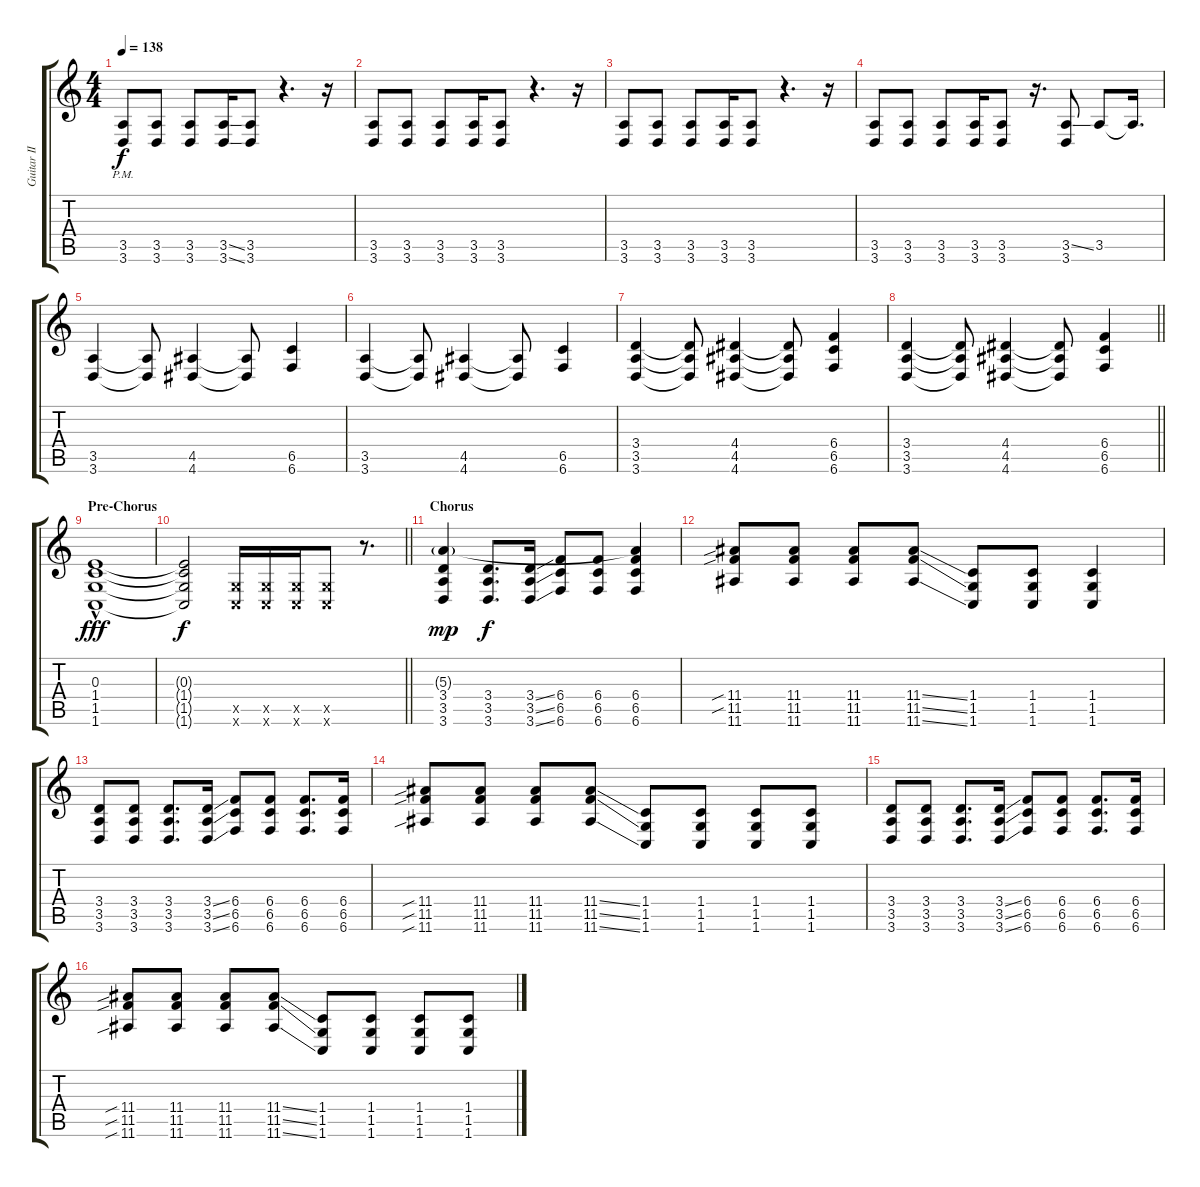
\track ("Guitar II" "Guitar II") {instrument distortionguitar}
\staff {score tabs}
\tuning (Db4 Ab3 E3 B2 Gb2 B1) {hide}
\ts (4 4)
\tempo 138
\clef g2
\ks c
(3.5{pm} 3.6{pm}).8{dy f} (3.5 3.6).8 (3.5 3.6).8 (3.5{ss} 3.6{ss}).16 (3.5 3.6).8 r.4{d} r.16 |
(3.5 3.6).8 (3.5 3.6).8 (3.5 3.6).8 (3.5 3.6).16 (3.5 3.6).8 r.4{d} r.16 |
(3.5 3.6).8 (3.5 3.6).8 (3.5 3.6).8 (3.5 3.6).16 (3.5 3.6).8 r.4{d} r.16 |
(3.5 3.6).8 (3.5 3.6).8 (3.5 3.6).8 (3.5 3.6).16 (3.5 3.6).8 r.16{d} (3.5{ss} 3.6).8 3.5.8 3.5{t}.16{d} |
(3.5 3.6).4 (3.5{t} 3.6{t}).8 (4.5 4.6).4 (4.5{t} 4.6{t}).8 (6.5 6.6).4 |
(3.5 3.6).4 (3.5{t} 3.6{t}).8 (4.5 4.6).4 (4.5{t} 4.6{t}).8 (6.5 6.6).4 |
(3.4 3.5 3.6).4 (3.4{t} 3.5{t} 3.6{t}).8 (4.4 4.5 4.6).4 (4.4{t} 4.5{t} 4.6{t}).8 (6.4 6.5 6.6).4 |
\barLineRight lightlight
(3.4 3.5 3.6).4 (3.4{t} 3.5{t} 3.6{t}).8 (4.4 4.5 4.6).4 (4.4{t} 4.5{t} 4.6{t}).8 (6.4 6.5 6.6).4 |
\section ("" "Pre-Chorus")
(0.3{hac} 1.4{hac} 1.5 1.6).1{dy fff} |
\barLineRight lightlight
(0.3{t} 1.4{t} 1.5{t} 1.6{t}).2{dy f} (1.5{x} 1.6{x}).16 (1.5{x} 1.6{x}).16 (1.5{x} 1.6{x}).16 (1.5{x} 1.6{x}).8 r.8{d} |
\section ("" "Chorus")
(5.3{g} 3.4 3.5 3.6).4{dy mp} (3.4 3.5 3.6).8{d dy f} (3.4{ss} 3.5{ss} 3.6{ss}).16 (6.4 6.5 6.6).8 (6.4 6.5 6.6).8 (5.3{t} 6.4 6.5 6.6).4 |
(11.4{sib} 11.5{sib} 11.6).8 (11.4 11.5 11.6).8 (11.4 11.5 11.6).8 (11.4{ss} 11.5{ss} 11.6{ss}).8 (1.4 1.5 1.6).8 (1.4 1.5 1.6).8 (1.4 1.5 1.6).4 |
(3.4 3.5 3.6).8 (3.4 3.5 3.6).8 (3.4 3.5 3.6).8{d} (3.4{ss} 3.5{ss} 3.6{ss}).16 (6.4 6.5 6.6).8 (6.4 6.5 6.6).8 (6.4 6.5 6.6).8{d} (6.4 6.5 6.6).16 |
(11.4{sib} 11.5{sib} 11.6{sib}).8 (11.4 11.5 11.6).8 (11.4 11.5 11.6).8 (11.4{ss} 11.5{ss} 11.6{ss}).8 (1.4 1.5 1.6).8 (1.4 1.5 1.6).8 (1.4 1.5 1.6).8 (1.4 1.5 1.6).8 |
(3.4 3.5 3.6).8 (3.4 3.5 3.6).8 (3.4 3.5 3.6).8{d} (3.4{ss} 3.5{ss} 3.6{ss}).16 (6.4 6.5 6.6).8 (6.4 6.5 6.6).8 (6.4 6.5 6.6).8{d} (6.4 6.5 6.6).16 |
(11.4{sib} 11.5{sib} 11.6{sib}).8 (11.4 11.5 11.6).8 (11.4 11.5 11.6).8 (11.4{ss} 11.5{ss} 11.6{ss}).8 (1.4 1.5 1.6).8 (1.4 1.5 1.6).8 (1.4 1.5 1.6).8 (1.4 1.5 1.6).8
